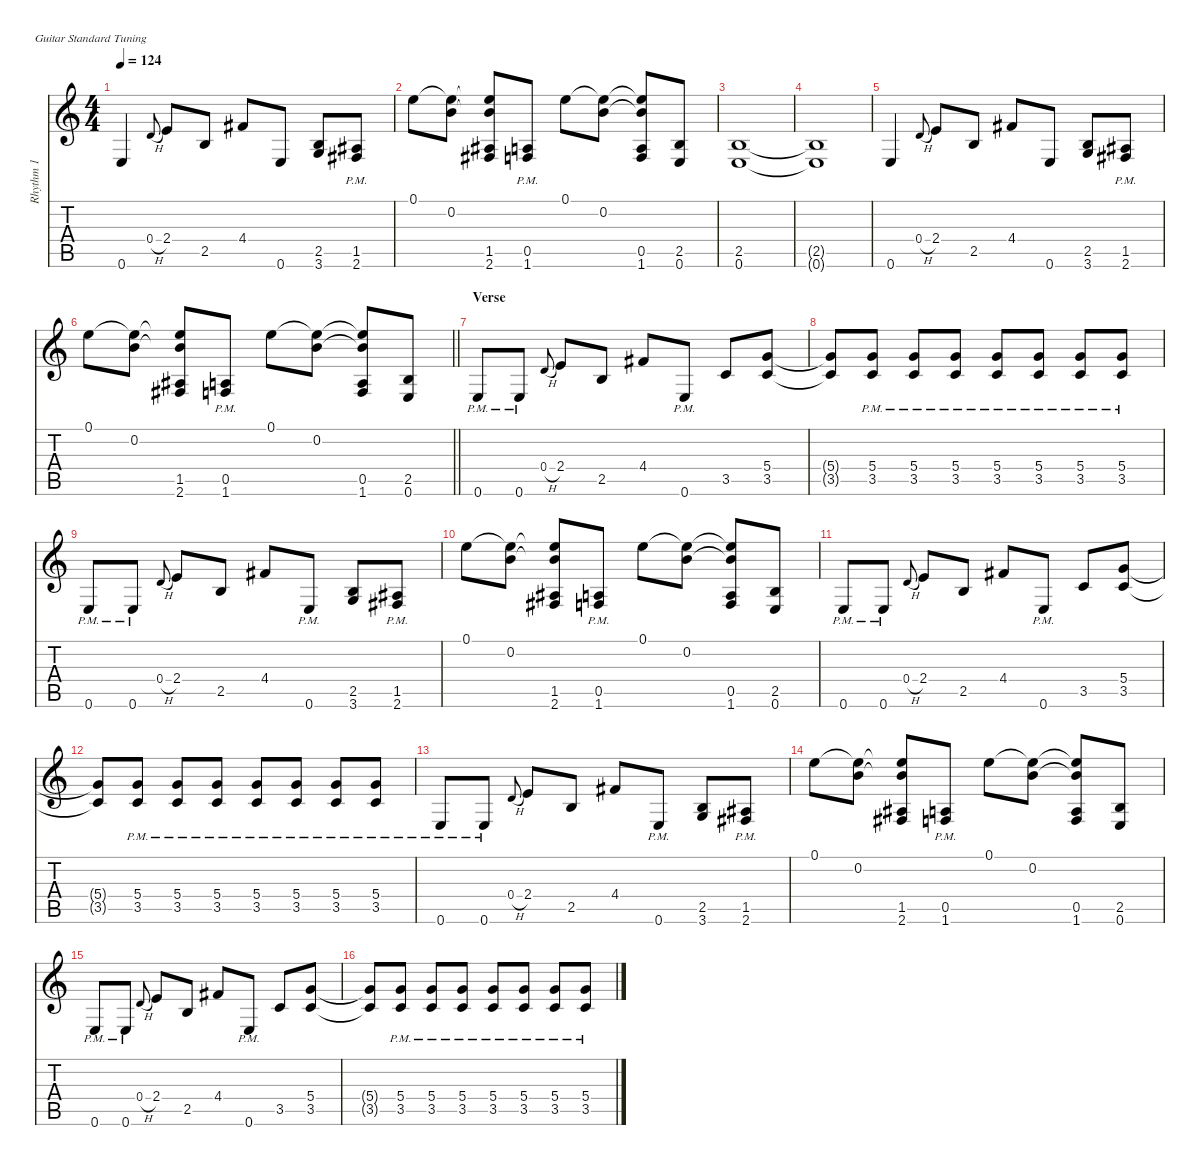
\defaultSystemsLayout 4
\hideDynamics
\bracketExtendMode nobrackets
\firstSystemTrackNameMode fullname
\otherSystemsTrackNameOrientation horizontal
\track ("Rhythm 1" "dist.guit.") {defaultSystemsLayout 4 instrument distortionguitar}
\staff {score tabs}
\tuning (E4 B3 G3 D3 A2 E2)
\ts (4 4)
\tempo 124
\clef g2
\ks c
0.6.4{dy f beam Up} 0.4{h}.8{gr onbeat dy mf beam Up} 2.4.8{dy f beam Up} 2.5.8{beam Up} 4.4{acc #}.8{beam Up} 0.6.8{beam Up} (2.5 3.6).8{beam Up} (1.5{pm acc #} 2.6{pm acc #}).8{beam Up} |
0.1.8{beam Down} (0.1{t} 0.2).8{beam Down} (0.1{t} 0.2{t} 1.5{acc #} 2.6{acc #}).8{beam Up} (0.5{pm} 1.6{pm}).8{beam Up} 0.1.8{beam Down} (0.1{t} 0.2).8{beam Down} (0.1{t} 0.2{t} 0.5 1.6).8{beam Up} (2.5 0.6).8{beam Up} |
(2.5 0.6).1{beam Up} |
(2.5{t} 0.6{t}).1{beam Up} |
0.6.4{beam Up} 0.4{h}.8{gr onbeat dy mf beam Up} 2.4.8{dy f beam Up} 2.5.8{beam Up} 4.4{acc #}.8{beam Up} 0.6.8{beam Up} (2.5 3.6).8{beam Up} (1.5{pm acc #} 2.6{pm acc #}).8{beam Up} |
\barLineRight lightlight
0.1.8{beam Down} (0.1{t} 0.2).8{beam Down} (0.1{t} 0.2{t} 1.5{acc #} 2.6{acc #}).8{beam Up} (0.5{pm} 1.6{pm}).8{beam Up} 0.1.8{beam Down} (0.1{t} 0.2).8{beam Down} (0.1{t} 0.2{t} 0.5 1.6).8{beam Up} (2.5 0.6).8{beam Up} |
\section ("" "Verse")
0.6{pm}.8{beam Up} 0.6{pm}.8{beam Up} 0.4{h}.8{gr onbeat dy mf beam Up} 2.4.8{dy f beam Up} 2.5.8{beam Up} 4.4{acc #}.8{beam Up} 0.6{pm}.8{beam Up} 3.5.8{beam Up} (5.4 3.5).8{beam Up} |
(5.4{t} 3.5{t}).8{beam Up} (5.4{pm} 3.5{pm}).8{beam Up} (5.4{pm} 3.5{pm}).8{beam Up} (5.4{pm} 3.5{pm}).8{beam Up} (5.4{pm} 3.5{pm}).8{beam Up} (5.4{pm} 3.5{pm}).8{beam Up} (5.4{pm} 3.5{pm}).8{beam Up} (5.4{pm} 3.5{pm}).8{beam Up} |
0.6{pm}.8{beam Up} 0.6{pm}.8{beam Up} 0.4{h}.8{gr onbeat dy mf beam Up} 2.4.8{dy f beam Up} 2.5.8{beam Up} 4.4{acc #}.8{beam Up} 0.6{pm}.8{beam Up} (2.5 3.6).8{beam Up} (1.5{pm acc #} 2.6{pm acc #}).8{beam Up} |
0.1.8{beam Down} (0.1{t} 0.2).8{beam Down} (0.1{t} 0.2{t} 1.5{acc #} 2.6{acc #}).8{beam Up} (0.5{pm} 1.6{pm}).8{beam Up} 0.1.8{beam Down} (0.1{t} 0.2).8{beam Down} (0.1{t} 0.2{t} 0.5 1.6).8{beam Up} (2.5 0.6).8{beam Up} |
0.6{pm}.8{beam Up} 0.6{pm}.8{beam Up} 0.4{h}.8{gr onbeat dy mf beam Up} 2.4.8{dy f beam Up} 2.5.8{beam Up} 4.4{acc #}.8{beam Up} 0.6{pm}.8{beam Up} 3.5.8{beam Up} (5.4 3.5).8{beam Up} |
(5.4{t} 3.5{t}).8{beam Up} (5.4{pm} 3.5{pm}).8{beam Up} (5.4{pm} 3.5{pm}).8{beam Up} (5.4{pm} 3.5{pm}).8{beam Up} (5.4{pm} 3.5{pm}).8{beam Up} (5.4{pm} 3.5{pm}).8{beam Up} (5.4{pm} 3.5{pm}).8{beam Up} (5.4{pm} 3.5{pm}).8{beam Up} |
0.6{pm}.8{beam Up} 0.6{pm}.8{beam Up} 0.4{h}.8{gr onbeat dy mf beam Up} 2.4.8{dy f beam Up} 2.5.8{beam Up} 4.4{acc #}.8{beam Up} 0.6{pm}.8{beam Up} (2.5 3.6).8{beam Up} (1.5{pm acc #} 2.6{pm acc #}).8{beam Up} |
0.1.8{beam Down} (0.1{t} 0.2).8{beam Down} (0.1{t} 0.2{t} 1.5{acc #} 2.6{acc #}).8{beam Up} (0.5{pm} 1.6{pm}).8{beam Up} 0.1.8{beam Down} (0.1{t} 0.2).8{beam Down} (0.1{t} 0.2{t} 0.5 1.6).8{beam Up} (2.5 0.6).8{beam Up} |
0.6{pm}.8{beam Up} 0.6{pm}.8{beam Up} 0.4{h}.8{gr onbeat dy mf beam Up} 2.4.8{dy f beam Up} 2.5.8{beam Up} 4.4{acc #}.8{beam Up} 0.6{pm}.8{beam Up} 3.5.8{beam Up} (5.4 3.5).8{beam Up} |
(5.4{t} 3.5{t}).8{beam Up} (5.4{pm} 3.5{pm}).8{beam Up} (5.4{pm} 3.5{pm}).8{beam Up} (5.4{pm} 3.5{pm}).8{beam Up} (5.4{pm} 3.5{pm}).8{beam Up} (5.4{pm} 3.5{pm}).8{beam Up} (5.4{pm} 3.5{pm}).8{beam Up} (5.4{pm} 3.5{pm}).8{beam Up}
